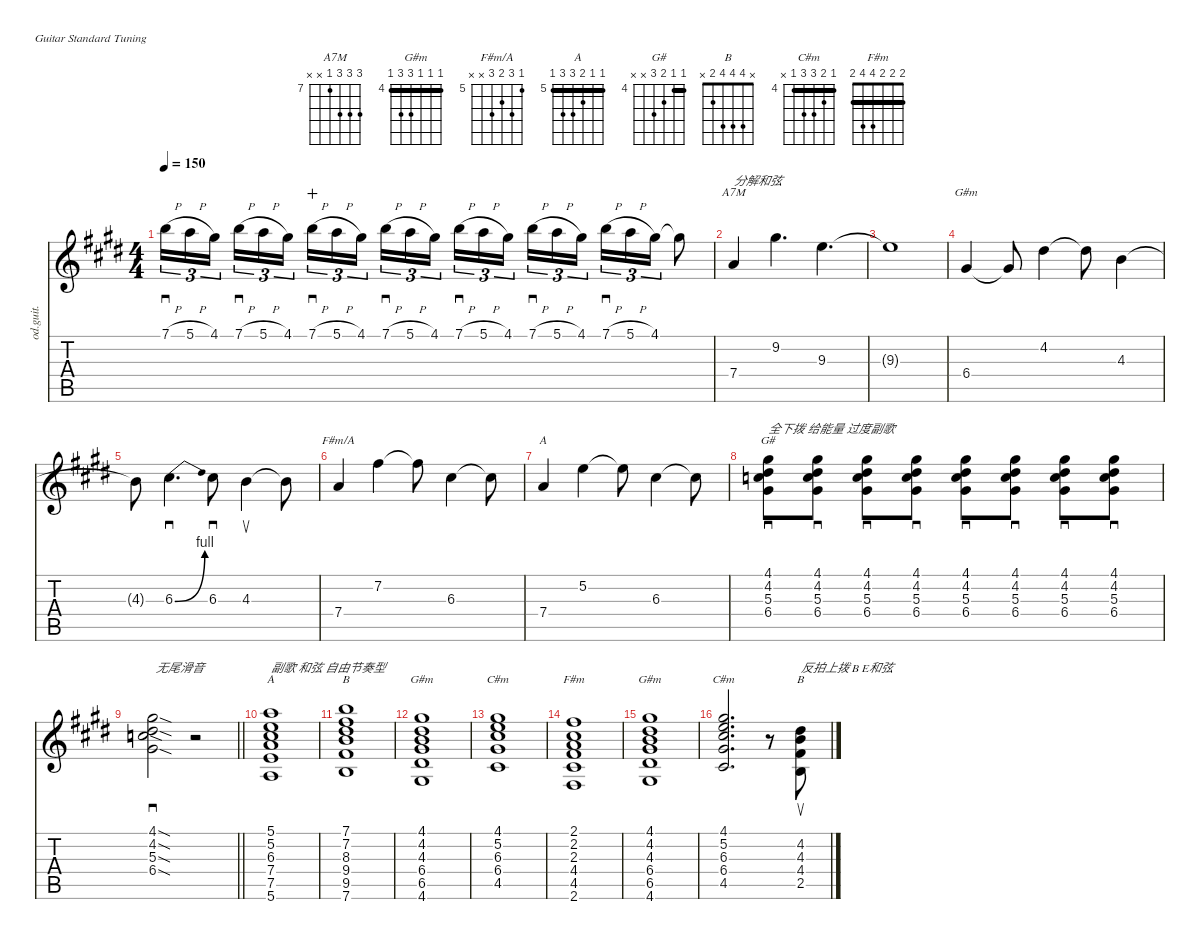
\defaultSystemsLayout 4
\hideDynamics
\bracketExtendMode nobrackets
\track (" (Lead Guitar)" "od.guit.") {instrument overdrivenguitar}
\staff {score tabs}
\tuning (E4 B3 G3 D3 A2 E2)
\chord ("A7M" 9 9 9 7 x x) {firstfret 7 showfingering false}
\chord ("G#m" 4 4 4 6 x x) {firstfret 4 barre (4 4)}
\chord ("F#m/A" 5 7 6 7 x x) {firstfret 5}
\chord ("A" 5 5 6 7 x x) {firstfret 4 barre 5}
\chord ("G#" 4 4 5 6 x x) {firstfret 4 showfingering false barre 4}
\chord ("A" 5 5 6 7 7 5) {firstfret 5 showfingering false barre (5 5)}
\chord ("B" 7 7 8 9 9 7) {firstfret 7 showfingering false barre (7 7)}
\chord ("G#m" 4 4 4 6 6 4) {firstfret 4 showfingering false barre (4 4 4)}
\chord ("C#m" 4 5 6 6 4 x) {firstfret 4 showfingering false barre 4}
\chord ("F#m" 2 2 2 4 4 2) {showfingering false barre (2 2 2)}
\chord ("B" x 4 4 4 2 x) {showfingering false}
\ts (4 4)
\tempo 150
\clef g2
\ks c#minor
7.1{h acc forcenatural}.16{sd tu (3 2) dy f beam Down} 5.1{h acc forcenatural}.16{tu (3 2) beam Down} 4.1{acc #}.16{tu (3 2) beam Down} 7.1{h acc forcenatural}.16{sd tu (3 2) beam Down} 5.1{h acc forcenatural}.16{tu (3 2) beam Down} 4.1{acc #}.16{tu (3 2) beam Down} 7.1{h acc forcenatural}.16{sd tu (3 2) wahc beam Down} 5.1{h acc forcenatural}.16{tu (3 2) beam Down} 4.1{acc #}.16{tu (3 2) beam Down} 7.1{h acc forcenatural}.16{sd tu (3 2) beam Down} 5.1{h acc forcenatural}.16{tu (3 2) beam Down} 4.1{acc #}.16{tu (3 2) beam Down} 7.1{h acc forcenatural}.16{sd tu (3 2) dy ff beam Down} 5.1{h acc forcenatural}.16{tu (3 2) beam Down} 4.1{acc #}.16{tu (3 2) beam Down} 7.1{h acc forcenatural}.16{sd tu (3 2) beam Down} 5.1{h acc forcenatural}.16{tu (3 2) beam Down} 4.1{acc #}.16{tu (3 2) beam Down} 7.1{h acc forcenatural}.16{sd tu (3 2) beam Down} 5.1{h acc forcenatural}.16{tu (3 2) beam Down} 4.1{acc #}.16{tu (3 2) beam Down} 4.1{t acc #}.8{beam Down} |
7.4{acc forcenatural}.4{ch "A7M" txt "分解和弦" dy f beam Up} 9.2{acc #}.4{d beam Down} 9.3{acc forcenatural}.4{d beam Down} |
9.3{t acc forcenatural}.1{beam Down} |
6.4{acc #}.4{ch "G#m" beam Up} 6.4{t acc #}.8{beam Up} 4.2{acc #}.4{beam Down} 4.2{t acc #}.8{beam Down} 4.3{acc forcenatural}.4{beam Down} |
4.3{t acc forcenatural}.8{beam Down} 6.3{be (bend 0 0 30 4) acc #}.4{d sd beam Down} 6.3{acc #}.8{sd beam Down} 4.3{acc forcenatural}.4{su beam Down} 4.3{t acc forcenatural}.8{beam Down} |
7.4{acc forcenatural}.4{ch "F#m/A" beam Up} 7.2{acc #}.4{beam Down} 7.2{t acc #}.8{beam Down} 6.3{acc #}.4{beam Down} 6.3{t acc #}.8{beam Down} |
7.4{acc forcenatural}.4{ch "A" beam Up} 5.2{acc forcenatural}.4{beam Down} 5.2{t acc forcenatural}.8{beam Down} 6.3{acc #}.4{beam Down} 6.3{t acc #}.8{beam Down} |
(6.4{acc #} 5.3{acc forcenatural} 4.2{acc #} 4.1{acc #}).8{sd ch "G#" txt "全下拨 给能量 过度副歌" beam Down} (6.4{acc #} 5.3{acc forcenatural} 4.2{acc #} 4.1{acc #}).8{sd beam Down} (6.4{acc #} 5.3{acc forcenatural} 4.2{acc #} 4.1{acc #}).8{sd beam Down} (6.4{acc #} 5.3{acc forcenatural} 4.2{acc #} 4.1{acc #}).8{sd beam Down} (6.4{acc #} 5.3{acc forcenatural} 4.2{acc #} 4.1{acc #}).8{sd beam Down} (6.4{acc #} 5.3{acc forcenatural} 4.2{acc #} 4.1{acc #}).8{sd beam Down} (6.4{acc #} 5.3{acc forcenatural} 4.2{acc #} 4.1{acc #}).8{sd beam Down} (6.4{acc #} 5.3{acc forcenatural} 4.2{acc #} 4.1{acc #}).8{sd beam Down} |
\barLineRight lightlight
(6.4{sod acc #} 5.3{sod acc forcenatural} 4.2{sod acc #} 4.1{sod acc #}).2{sd txt " 无尾滑音" beam Down} r.2{beam Down} |
(5.1{acc forcenatural} 5.2{acc forcenatural} 6.3{acc #} 7.4{acc forcenatural} 5.6{acc forcenatural} 7.5{acc forcenatural}).1{ch "A" txt "副歌 和弦 自由节奏型" beam Up} |
(7.1{acc forcenatural} 7.2{acc #} 8.3{acc #} 9.4{acc forcenatural} 7.6{acc forcenatural} 9.5{acc #}).1{ch "B" beam Down} |
(4.1{acc #} 4.2{acc #} 4.3{acc forcenatural} 6.4{acc #} 4.6{acc #} 6.5{acc #}).1{ch "G#m" beam Up} |
(4.1{acc #} 5.2{acc forcenatural} 6.3{acc #} 6.4{acc #} 4.5{acc #}).1{ch "C#m" beam Up} |
(2.1{acc #} 2.2{acc #} 2.3{acc forcenatural} 4.4{acc #} 4.5{acc #} 2.6{acc #}).1{ch "F#m" beam Up} |
(4.1{acc #} 4.2{acc #} 4.3{acc forcenatural} 6.4{acc #} 4.6{acc #} 6.5{acc #}).1{ch "G#m" beam Up} |
(4.1{acc #} 5.2{acc forcenatural} 6.3{acc #} 6.4{acc #} 4.5{acc #}).2{d ch "C#m" beam Up} r.8{beam Down} (2.5{acc forcenatural} 4.4{acc #} 4.3{acc forcenatural} 4.2{acc #}).8{su ch "B" txt "反拍上拨 B E和弦" beam Up}
